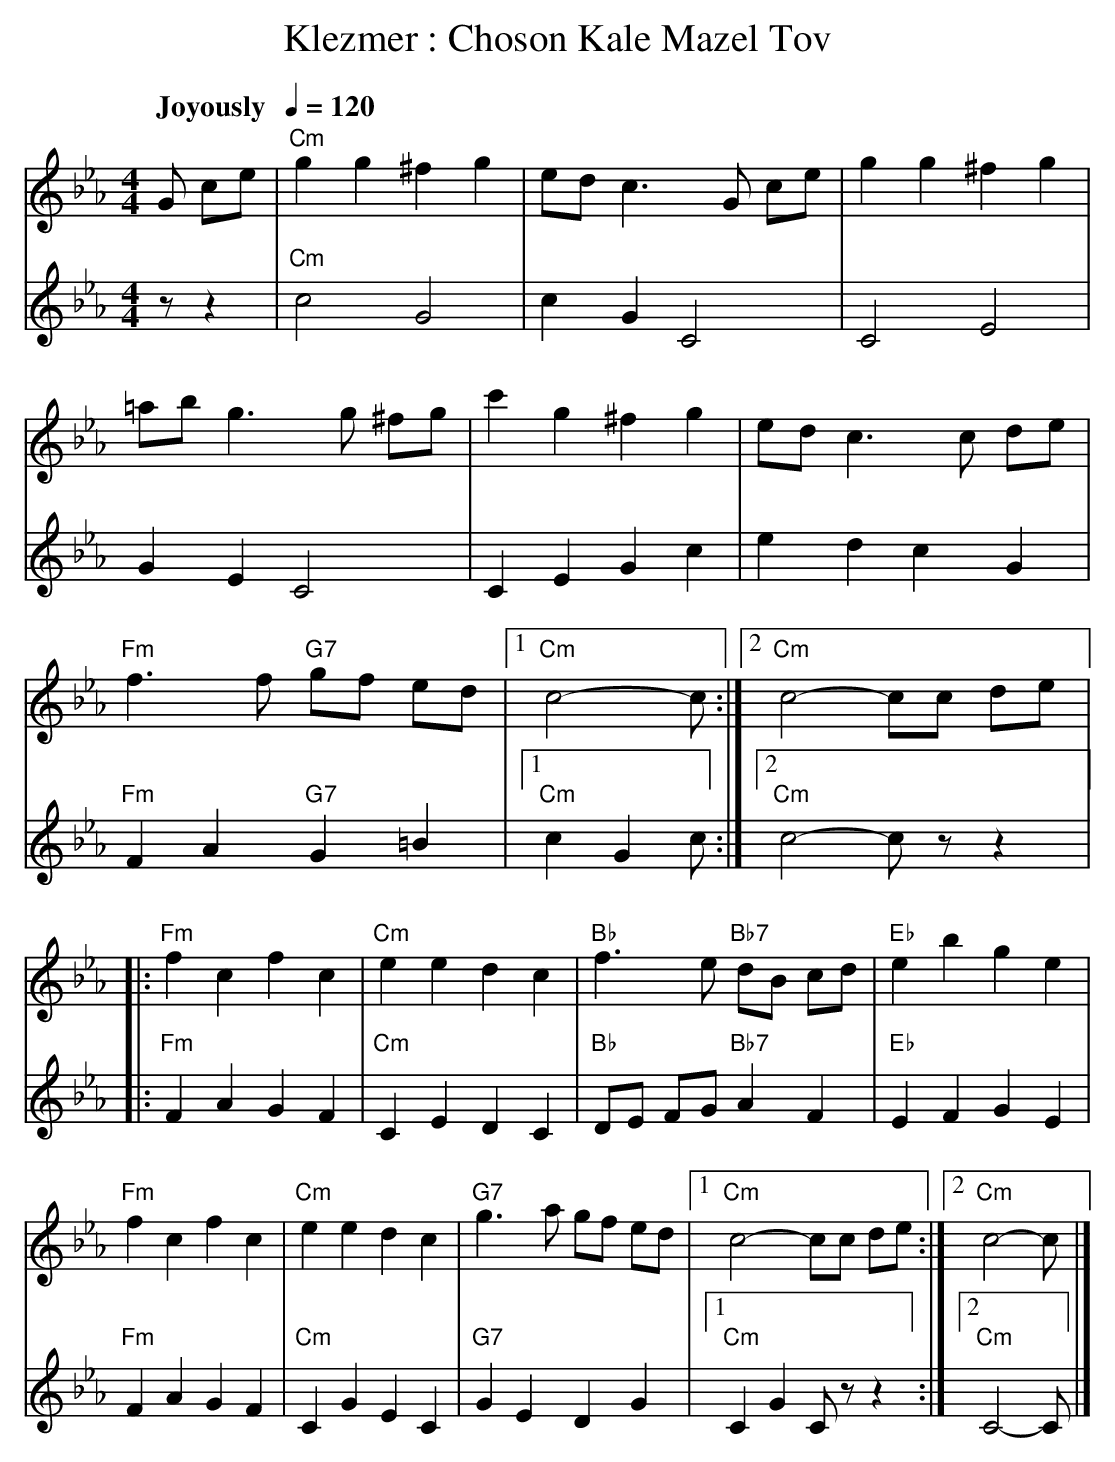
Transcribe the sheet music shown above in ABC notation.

X:1
T:Klezmer : Choson Kale Mazel Tov
M:4/4
L:1/4
Q:"Joyously  " 1/4=120
K:Cm
V:1
G/2 c/2e/2 | "Cm"g g ^f g | e/2d/2 c>G c/2e/2 | g g ^f g |\
=a/2b/2 g>g ^f/2g/2 | c' g ^f g | e/2d/2 c>c d/2e/2 | "Fm"f>f "G7"g/2f/2 e/2d/2 |1\
"Cm"c2- c/2 :|2 "Cm"c2- c/2c/2 d/2e/2 |: "Fm"f c f c | "Cm"e e d c |\
"Bb"f>e "Bb7"d/2B/2 c/2d/2 | "Eb"e b g e | "Fm" f c f c | "Cm" e e d c |\
"G7"g>a g/2f/2 e/2d/2 |1 "Cm"c2- c/2c/2 d/2e/2 :|2 "Cm"c2- c/2 |]
V:2
z/2 z | "Cm"c2 G2 | c G C2 | C2 E2 | G E C2 | C E G c | e d c G |
"Fm"F A "G7"G =B |1 "Cm"c G c/2 :|2 "Cm"c2- c/2z/2 z |:
"Fm"F A G F | "Cm"C E D C | "Bb"D/2E/2 F/2G/2 "Bb7"A F | "Eb"E F G E |
"Fm"F A G F | "Cm"C G E C | "G7"G E D G |1
"Cm"C G C/2z/2 z :|2 "Cm"C2- C/2 |]
